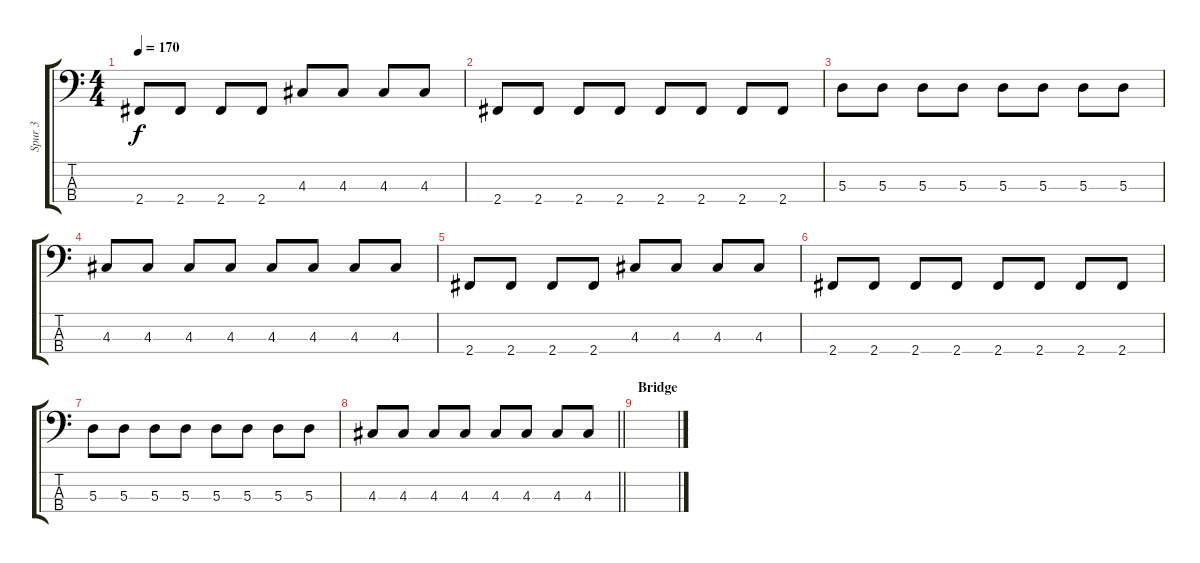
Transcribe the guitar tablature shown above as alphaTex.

\track ("Spur 3" "Spur 3") {instrument electricbassfinger}
\staff {score tabs}
\tuning (G2 D2 A1 E1) {hide}
\ts (4 4)
\tempo 170
\clef f4
\ks c
2.4.8{dy f} 2.4.8 2.4.8 2.4.8 4.3.8 4.3.8 4.3.8 4.3.8 |
2.4.8 2.4.8 2.4.8 2.4.8 2.4.8 2.4.8 2.4.8 2.4.8 |
5.3.8 5.3.8 5.3.8 5.3.8 5.3.8 5.3.8 5.3.8 5.3.8 |
4.3.8 4.3.8 4.3.8 4.3.8 4.3.8 4.3.8 4.3.8 4.3.8 |
2.4.8 2.4.8 2.4.8 2.4.8 4.3.8 4.3.8 4.3.8 4.3.8 |
2.4.8 2.4.8 2.4.8 2.4.8 2.4.8 2.4.8 2.4.8 2.4.8 |
5.3.8 5.3.8 5.3.8 5.3.8 5.3.8 5.3.8 5.3.8 5.3.8 |
\barLineRight lightlight
4.3.8 4.3.8 4.3.8 4.3.8 4.3.8 4.3.8 4.3.8 4.3.8 |
\section ("" "Bridge")
